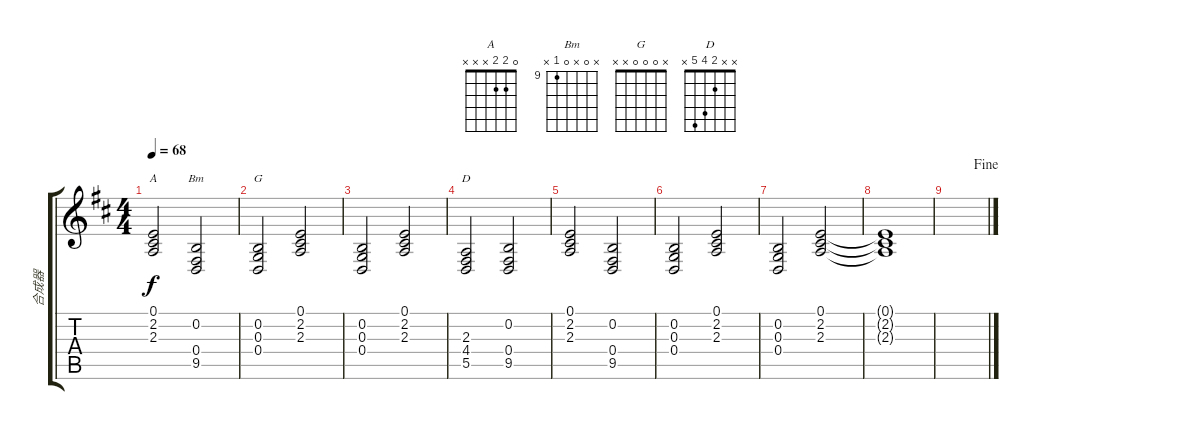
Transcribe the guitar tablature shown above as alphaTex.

\track ("合成器" "合成器") {instrument choiraahs}
\staff {score tabs}
\tuning (E4 B3 G3 D3 A2 E2) {hide}
\chord ("A" 0 2 2 x x x)
\chord ("Bm" x 0 x 0 9 x) {firstfret 9}
\chord ("G" x 0 0 0 x x)
\chord ("D" x x 2 4 5 x)
\ts (4 4)
\tempo 68
\clef g2
\ks d
(0.1 2.2 2.3).2{ch "A" dy f} (0.2 0.4 9.5).2{ch "Bm"} |
(0.2 0.3 0.4).2{ch "G"} (0.1 2.2 2.3).2 |
(0.2 0.3 0.4).2 (0.1 2.2 2.3).2 |
(2.3 4.4 5.5).2{ch "D"} (0.2 0.4 9.5).2 |
(0.1 2.2 2.3).2 (0.2 0.4 9.5).2 |
(0.2 0.3 0.4).2 (0.1 2.2 2.3).2 |
(0.2 0.3 0.4).2 (0.1 2.2 2.3).2 |
(0.1{t} 2.2{t} 2.3{t}).1 |
\jump fine
